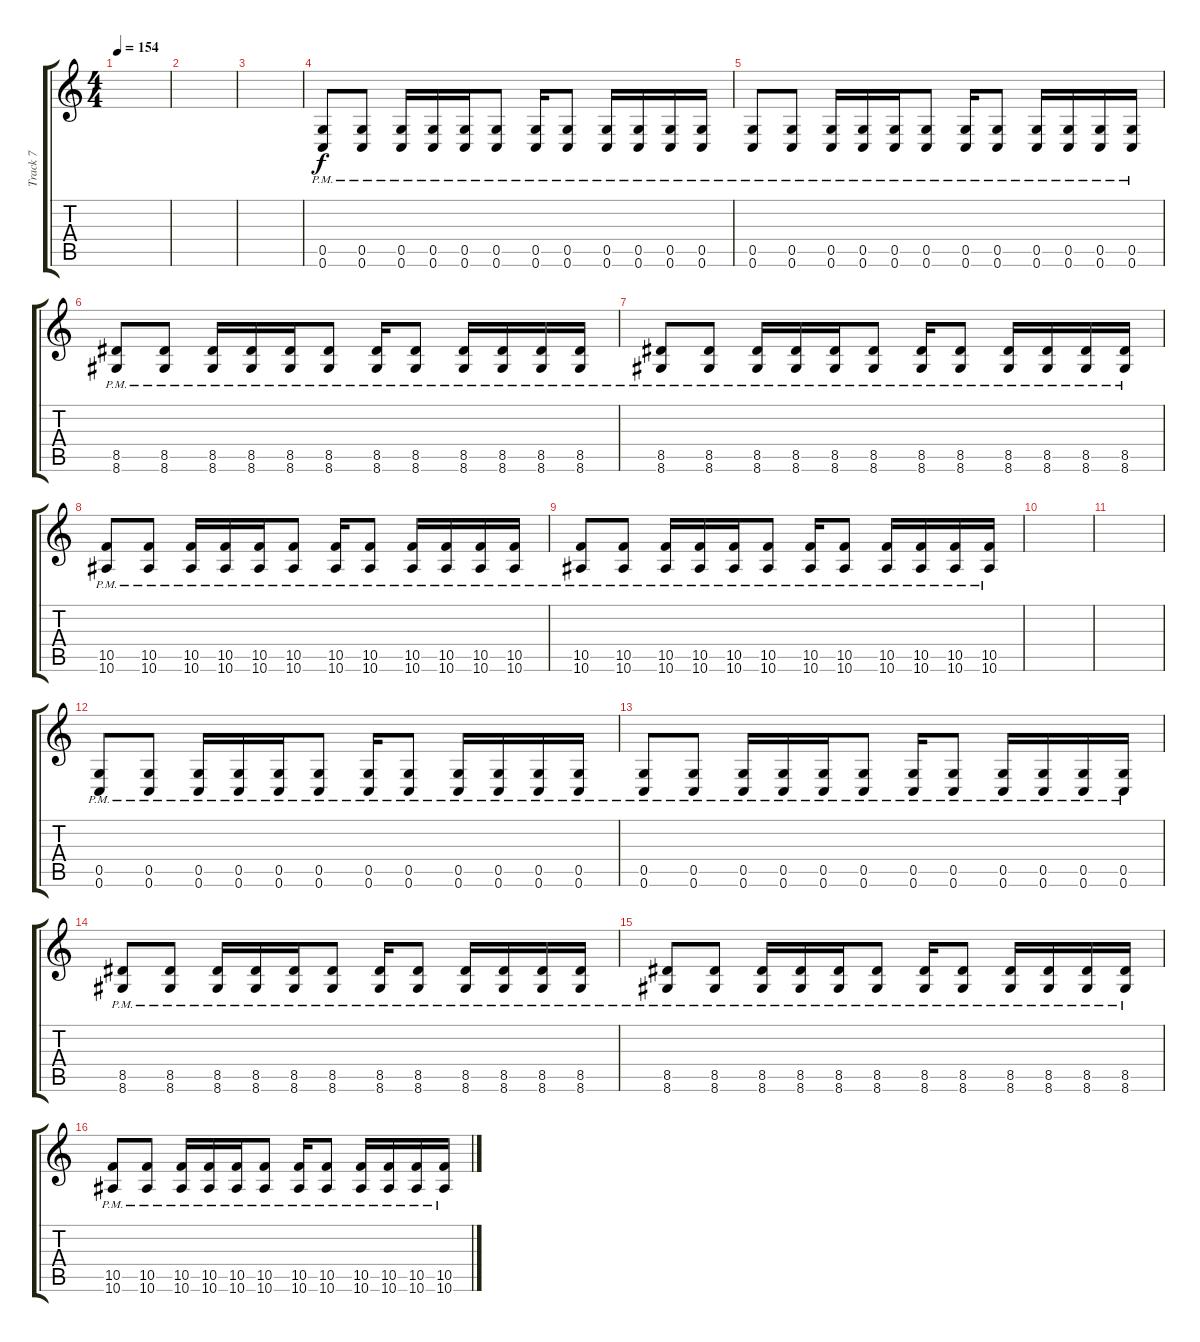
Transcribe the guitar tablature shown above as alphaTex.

\track ("Track 7" "Track 7") {instrument distortionguitar bank 255}
\staff {score tabs}
\tuning (D4 A3 F3 C3 G2 C2) {hide}
\ts (4 4)
\tempo 154
\clef g2
\ks c
|
|
|
(0.5{pm} 0.6).8 (0.5{pm} 0.6).8 (0.5{pm} 0.6).16 (0.5{pm} 0.6).16 (0.5{pm} 0.6).16 (0.5{pm} 0.6).8 (0.5{pm} 0.6).16 (0.5{pm} 0.6).8 (0.5{pm} 0.6).16 (0.5{pm} 0.6).16 (0.5{pm} 0.6).16 (0.5{pm} 0.6).16 |
(0.5{pm} 0.6).8 (0.5{pm} 0.6).8 (0.5{pm} 0.6).16 (0.5{pm} 0.6).16 (0.5{pm} 0.6).16 (0.5{pm} 0.6).8 (0.5{pm} 0.6).16 (0.5{pm} 0.6).8 (0.5{pm} 0.6).16 (0.5{pm} 0.6).16 (0.5{pm} 0.6).16 (0.5{pm} 0.6).16 |
(8.5{pm} 8.6).8 (8.5{pm} 8.6).8 (8.5{pm} 8.6).16 (8.5{pm} 8.6).16 (8.5{pm} 8.6).16 (8.5{pm} 8.6).8 (8.5{pm} 8.6).16 (8.5{pm} 8.6).8 (8.5{pm} 8.6).16 (8.5{pm} 8.6).16 (8.5{pm} 8.6).16 (8.5{pm} 8.6).16 |
(8.5{pm} 8.6).8 (8.5{pm} 8.6).8 (8.5{pm} 8.6).16 (8.5{pm} 8.6).16 (8.5{pm} 8.6).16 (8.5{pm} 8.6).8 (8.5{pm} 8.6).16 (8.5{pm} 8.6).8 (8.5{pm} 8.6).16 (8.5{pm} 8.6).16 (8.5{pm} 8.6).16 (8.5{pm} 8.6).16 |
(10.5{pm} 10.6).8 (10.5{pm} 10.6).8 (10.5{pm} 10.6).16 (10.5{pm} 10.6).16 (10.5{pm} 10.6).16 (10.5{pm} 10.6).8 (10.5{pm} 10.6).16 (10.5{pm} 10.6).8 (10.5{pm} 10.6).16 (10.5{pm} 10.6).16 (10.5{pm} 10.6).16 (10.5{pm} 10.6).16 |
(10.5{pm} 10.6).8 (10.5{pm} 10.6).8 (10.5{pm} 10.6).16 (10.5{pm} 10.6).16 (10.5{pm} 10.6).16 (10.5{pm} 10.6).8 (10.5{pm} 10.6).16 (10.5{pm} 10.6).8 (10.5{pm} 10.6).16 (10.5{pm} 10.6).16 (10.5{pm} 10.6).16 (10.5{pm} 10.6).16 |
|
|
(0.5{pm} 0.6).8 (0.5{pm} 0.6).8 (0.5{pm} 0.6).16 (0.5{pm} 0.6).16 (0.5{pm} 0.6).16 (0.5{pm} 0.6).8 (0.5{pm} 0.6).16 (0.5{pm} 0.6).8 (0.5{pm} 0.6).16 (0.5{pm} 0.6).16 (0.5{pm} 0.6).16 (0.5{pm} 0.6).16 |
(0.5{pm} 0.6).8 (0.5{pm} 0.6).8 (0.5{pm} 0.6).16 (0.5{pm} 0.6).16 (0.5{pm} 0.6).16 (0.5{pm} 0.6).8 (0.5{pm} 0.6).16 (0.5{pm} 0.6).8 (0.5{pm} 0.6).16 (0.5{pm} 0.6).16 (0.5{pm} 0.6).16 (0.5{pm} 0.6).16 |
(8.5{pm} 8.6).8 (8.5{pm} 8.6).8 (8.5{pm} 8.6).16 (8.5{pm} 8.6).16 (8.5{pm} 8.6).16 (8.5{pm} 8.6).8 (8.5{pm} 8.6).16 (8.5{pm} 8.6).8 (8.5{pm} 8.6).16 (8.5{pm} 8.6).16 (8.5{pm} 8.6).16 (8.5{pm} 8.6).16 |
(8.5{pm} 8.6).8 (8.5{pm} 8.6).8 (8.5{pm} 8.6).16 (8.5{pm} 8.6).16 (8.5{pm} 8.6).16 (8.5{pm} 8.6).8 (8.5{pm} 8.6).16 (8.5{pm} 8.6).8 (8.5{pm} 8.6).16 (8.5{pm} 8.6).16 (8.5{pm} 8.6).16 (8.5{pm} 8.6).16 |
(10.5{pm} 10.6).8 (10.5{pm} 10.6).8 (10.5{pm} 10.6).16 (10.5{pm} 10.6).16 (10.5{pm} 10.6).16 (10.5{pm} 10.6).8 (10.5{pm} 10.6).16 (10.5{pm} 10.6).8 (10.5{pm} 10.6).16 (10.5{pm} 10.6).16 (10.5{pm} 10.6).16 (10.5{pm} 10.6).16
